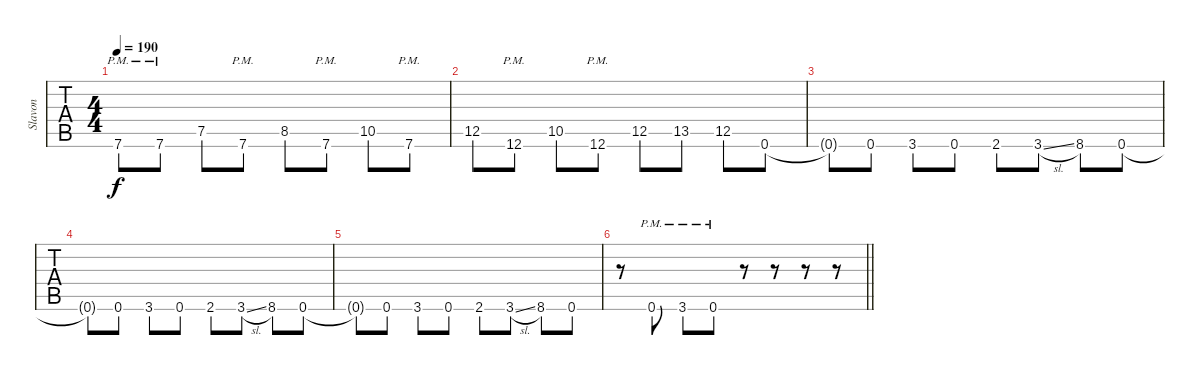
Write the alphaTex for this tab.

\track ("Slavon" "Slavon") {instrument distortionguitar}
\staff {tabs}
\tuning (E4 B3 G3 D3 A2 D2) {hide}
\ts (4 4)
\tempo 190
\clef g2
\ks c
7.6{pm}.8{dy f} 7.6{pm}.8 7.5.8 7.6{pm}.8 8.5.8 7.6{pm}.8 10.5.8 7.6{pm}.8 |
12.5.8 12.6{pm}.8 10.5.8 12.6{pm}.8 12.5.8 13.5.8 12.5.8 0.6.8 |
0.6{t}.8 0.6.8 3.6.8 0.6.8 2.6.8 3.6{sl}.8 8.6.8 0.6.8 |
0.6{t}.8 0.6.8 3.6.8 0.6.8 2.6.8 3.6{sl}.8 8.6.8 0.6.8 |
0.6{t}.8 0.6.8 3.6.8 0.6.8 2.6.8 3.6{sl}.8 8.6.8 0.6.8 |
\barLineRight lightlight
r.8 0.6{pm}.8 3.6{pm}.8 0.6{pm}.8 r.8 r.8 r.8 r.8
